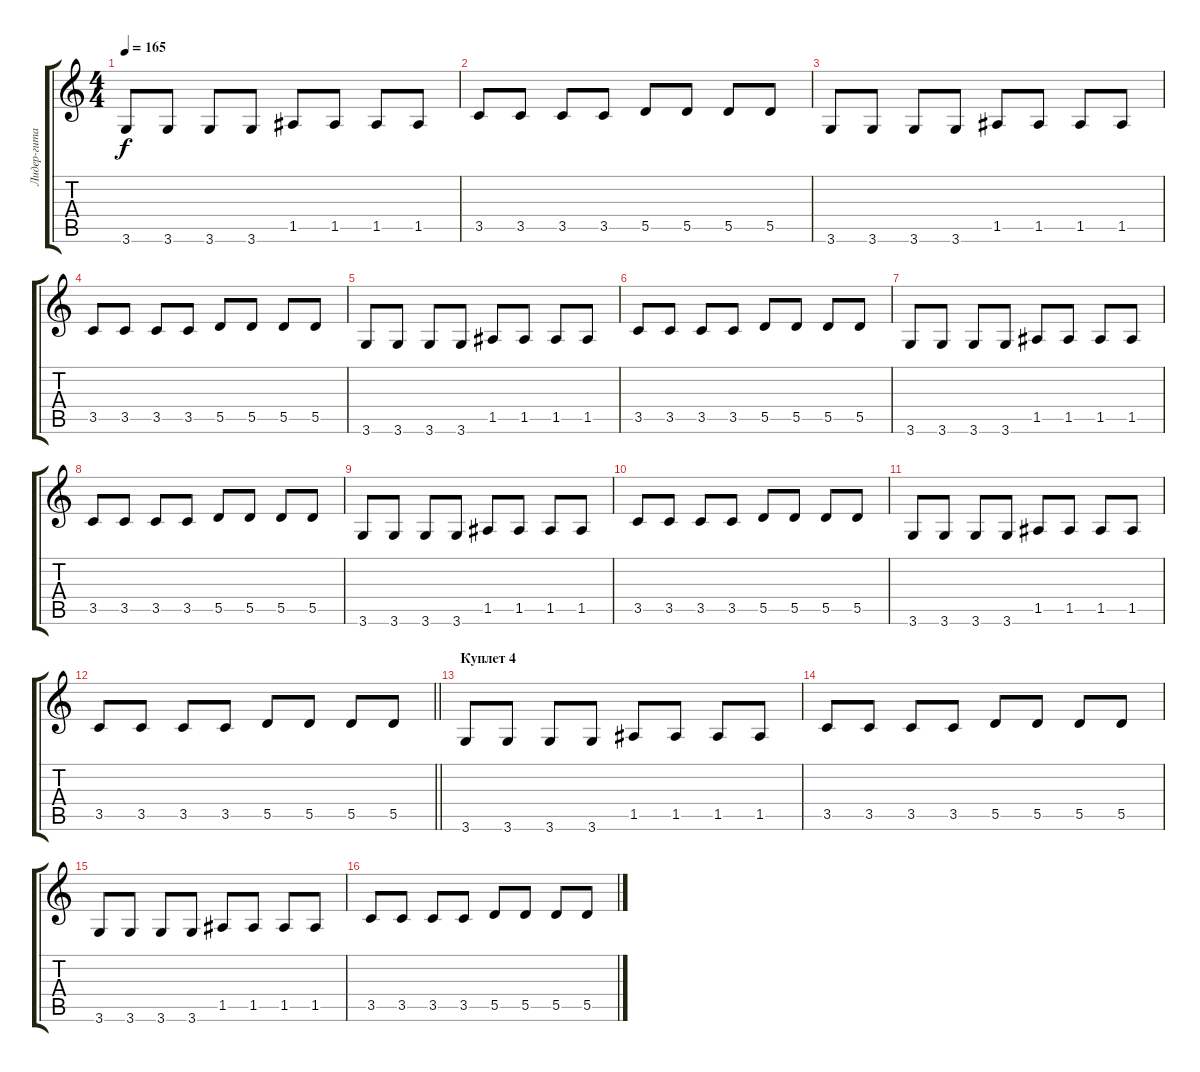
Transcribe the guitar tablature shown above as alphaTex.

\track ("Лидер-гитара" "Лидер-гита") {instrument distortionguitar}
\staff {score tabs}
\tuning (E4 B3 G3 D3 A2 E2) {hide}
\ts (4 4)
\tempo 165
\clef g2
\ks c
3.6.8{dy f} 3.6.8 3.6.8 3.6.8 1.5.8 1.5.8 1.5.8 1.5.8 |
3.5.8 3.5.8 3.5.8 3.5.8 5.5.8 5.5.8 5.5.8 5.5.8 |
3.6.8 3.6.8 3.6.8 3.6.8 1.5.8 1.5.8 1.5.8 1.5.8 |
3.5.8 3.5.8 3.5.8 3.5.8 5.5.8 5.5.8 5.5.8 5.5.8 |
3.6.8 3.6.8 3.6.8 3.6.8 1.5.8 1.5.8 1.5.8 1.5.8 |
3.5.8 3.5.8 3.5.8 3.5.8 5.5.8 5.5.8 5.5.8 5.5.8 |
3.6.8 3.6.8 3.6.8 3.6.8 1.5.8 1.5.8 1.5.8 1.5.8 |
3.5.8 3.5.8 3.5.8 3.5.8 5.5.8 5.5.8 5.5.8 5.5.8 |
3.6.8 3.6.8 3.6.8 3.6.8 1.5.8 1.5.8 1.5.8 1.5.8 |
3.5.8 3.5.8 3.5.8 3.5.8 5.5.8 5.5.8 5.5.8 5.5.8 |
3.6.8 3.6.8 3.6.8 3.6.8 1.5.8 1.5.8 1.5.8 1.5.8 |
\barLineRight lightlight
3.5.8 3.5.8 3.5.8 3.5.8 5.5.8 5.5.8 5.5.8 5.5.8 |
\section ("" "Куплет 4")
3.6.8 3.6.8 3.6.8 3.6.8 1.5.8 1.5.8 1.5.8 1.5.8 |
3.5.8 3.5.8 3.5.8 3.5.8 5.5.8 5.5.8 5.5.8 5.5.8 |
3.6.8 3.6.8 3.6.8 3.6.8 1.5.8 1.5.8 1.5.8 1.5.8 |
3.5.8 3.5.8 3.5.8 3.5.8 5.5.8 5.5.8 5.5.8 5.5.8
